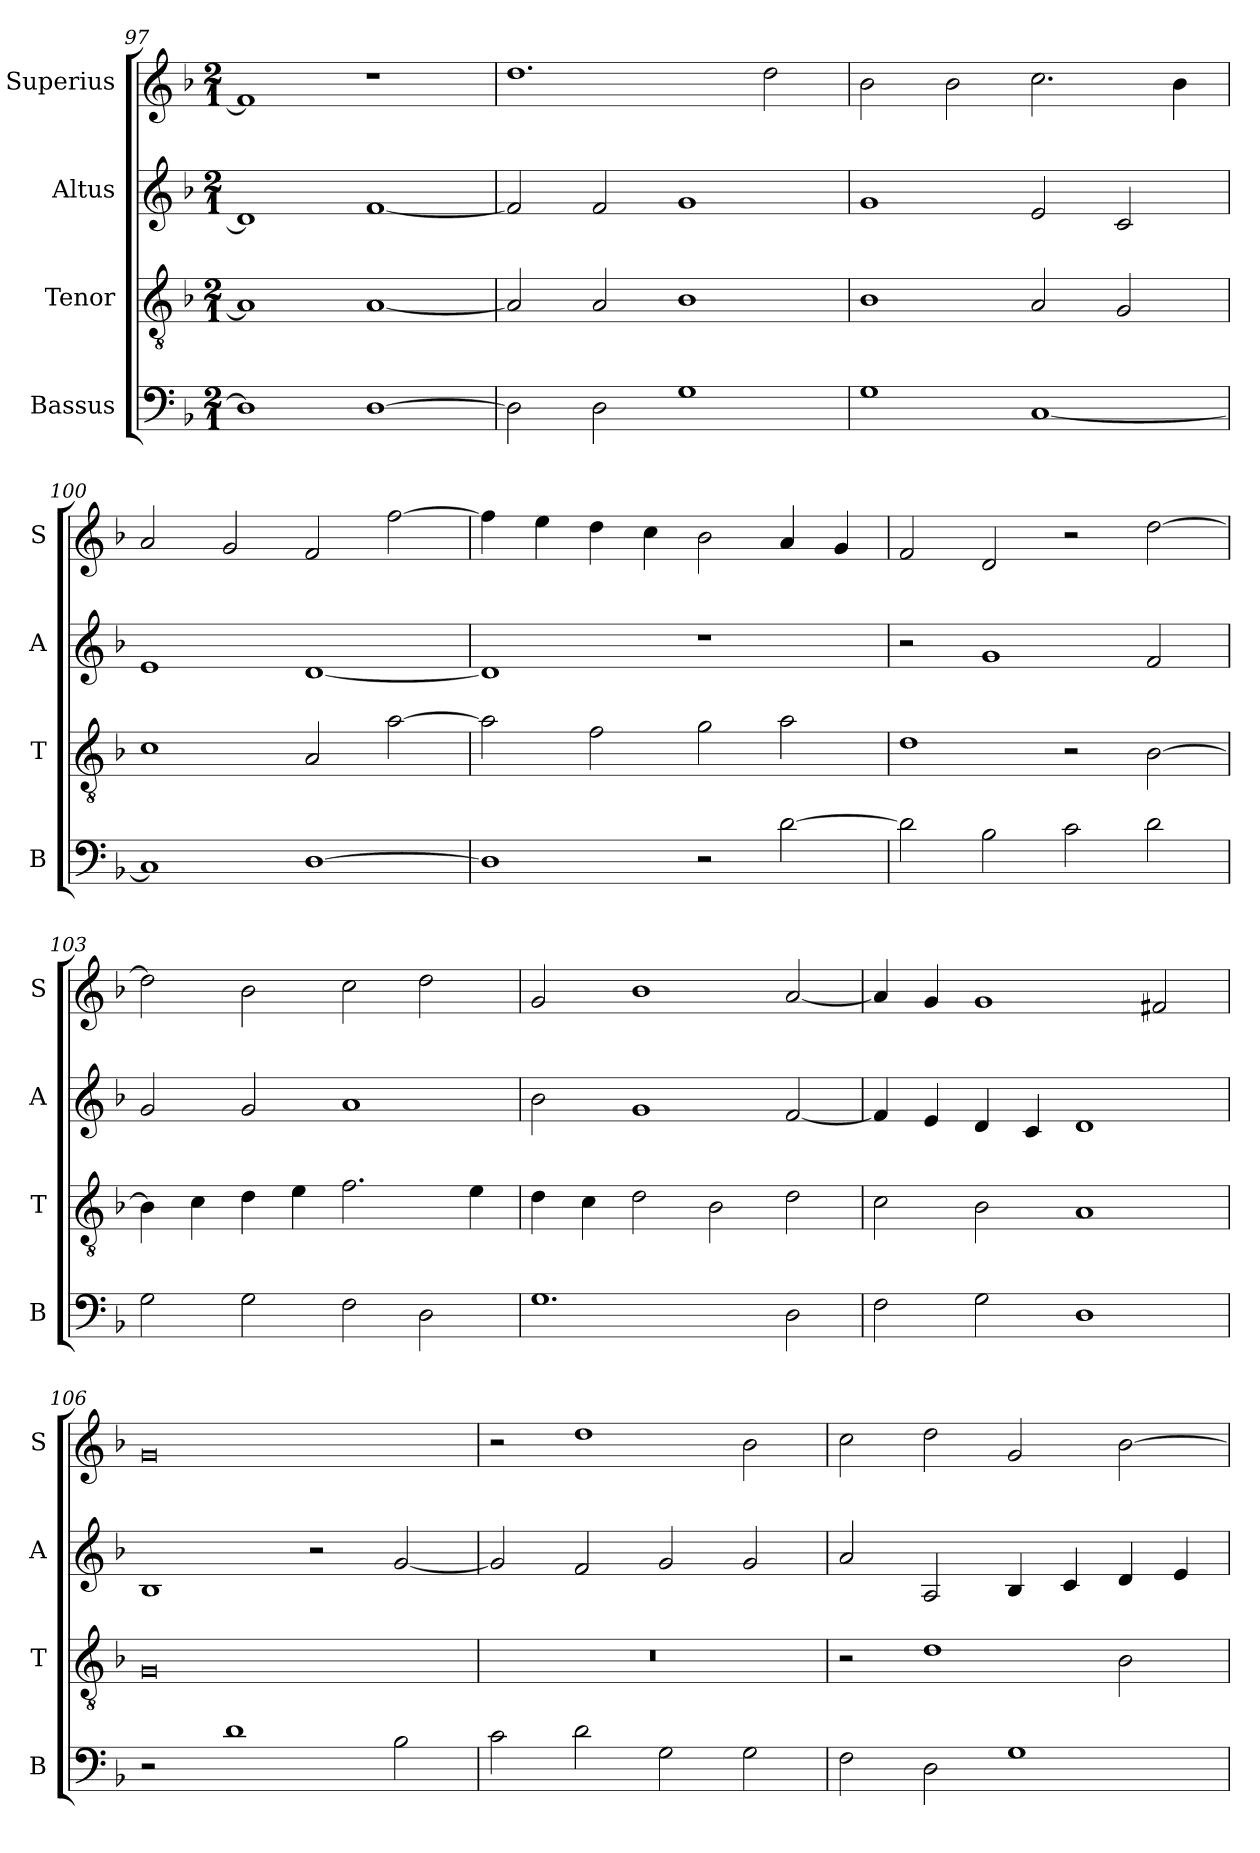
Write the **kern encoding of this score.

**kern	**kern	**kern	**kern
*part4	*part3	*part2	*part1
*staff4	*staff3	*staff2	*staff1
*I"Bassus	*I"Tenor	*I"Altus	*I"Superius
*I'B	*I'T	*I'A	*I'S
*clefF4	*clefGv2	*clefG2	*clefG2
*k[b-]	*k[b-]	*k[b-]	*k[b-]
*F:	*F:	*F:	*F:
*M2/1	*M2/1	*M2/1	*M2/1
=97	=97	=97	=97
1D]	1A]	1d]	1f]
[1D	[1A	[1f	1r
=98	=98	=98	=98
2D]	2A]	2f]	1.dd
2D	2A	2f	.
1G	1B-	1g	.
.	.	.	2dd
=99	=99	=99	=99
1G	1B-	1g	2b-
.	.	.	2b-
[1C	2A	2e	2.cc
.	2G	2c	.
.	.	.	4b-
=100	=100	=100	=100
1C]	1c	1e	2a
.	.	.	2g
[1D	2A	[1d	2f
.	[2a	.	[2ff
=101	=101	=101	=101
1D]	2a]	1d]	4ff]
.	.	.	4ee
.	2f	.	4dd
.	.	.	4cc
2r	2g	1r	2b-
[2d	2a	.	4a
.	.	.	4g
=102	=102	=102	=102
2d]	1d	2r	2f
2B-	.	1g	2d
2c	2r	.	2r
2d	[2B-	2f	[2dd
=103	=103	=103	=103
2G	4B-]	2g	2dd]
.	4c	.	.
2G	4d	2g	2b-
.	4e	.	.
2F	2.f	1a	2cc
2D	.	.	2dd
.	4e	.	.
=104	=104	=104	=104
1.G	4d	2b-	2g
.	4c	.	.
.	2d	1g	1b-
.	2B-	.	.
2D	2d	[2f	[2a
=105	=105	=105	=105
2F	2c	4f]	4a]
.	.	4e	4g
2G	2B-	4d	1g
.	.	4c	.
1D	1A	1d	.
.	.	.	2f#X
=106	=106	=106	=106
2r	0G	1B-	0g
1d	.	.	.
.	.	2r	.
2B-	.	[2g	.
=107	=107	=107	=107
2c	0r	2g]	2r
2d	.	2f	1dd
2G	.	2g	.
2G	.	2g	2b-
=108	=108	=108	=108
2F	2r	2a	2cc
2D	1d	2A	2dd
1G	.	4B-	2g
.	.	4c	.
.	2B-	4d	[2b-
.	.	4e	.
=	=	=	=
*-	*-	*-	*-
